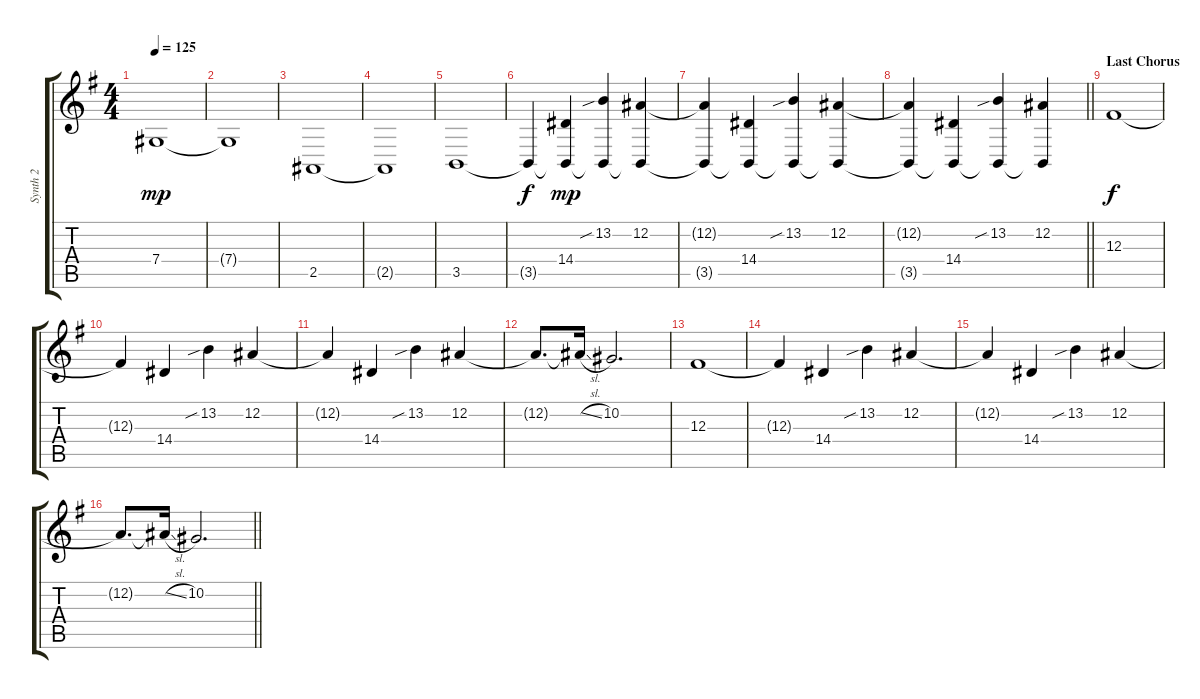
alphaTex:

\track ("Synth 2" "Synth 2") {instrument lead1square}
\staff {score tabs}
\tuning (Eb4 Bb3 Gb3 Db3 Ab2 Eb2) {hide}
\ts (4 4)
\tempo 125
\clef g2
\ks g
7.4.1{dy mp} |
7.4{t}.1 |
2.5.1 |
2.5{t}.1 |
3.5.1 |
3.5{t}.4{dy f} (14.4 3.5{t}).4{dy mp} (13.2{sib} 3.5{t}).4 (12.2 3.5{t}).4 |
(12.2{t} 3.5{t}).4 (14.4 3.5{t}).4 (13.2{sib} 3.5{t}).4 (12.2 3.5{t}).4 |
\barLineRight lightlight
(12.2{t} 3.5{t}).4 (14.4 3.5{t}).4 (13.2{sib} 3.5{t}).4 (12.2 3.5{t}).4 |
\section ("" "Last Chorus")
12.3.1{dy f} |
12.3{t}.4 14.4.4 13.2{sib}.4 12.2.4 |
12.2{t}.4 14.4.4 13.2{sib}.4 12.2.4 |
12.2{t}.8{d} 12.2{sl t}.16 10.2.2{d} |
12.3.1 |
12.3{t}.4 14.4.4 13.2{sib}.4 12.2.4 |
12.2{t}.4 14.4.4 13.2{sib}.4 12.2.4 |
\barLineRight lightlight
12.2{t}.8{d} 12.2{sl t}.16 10.2.2{d}
